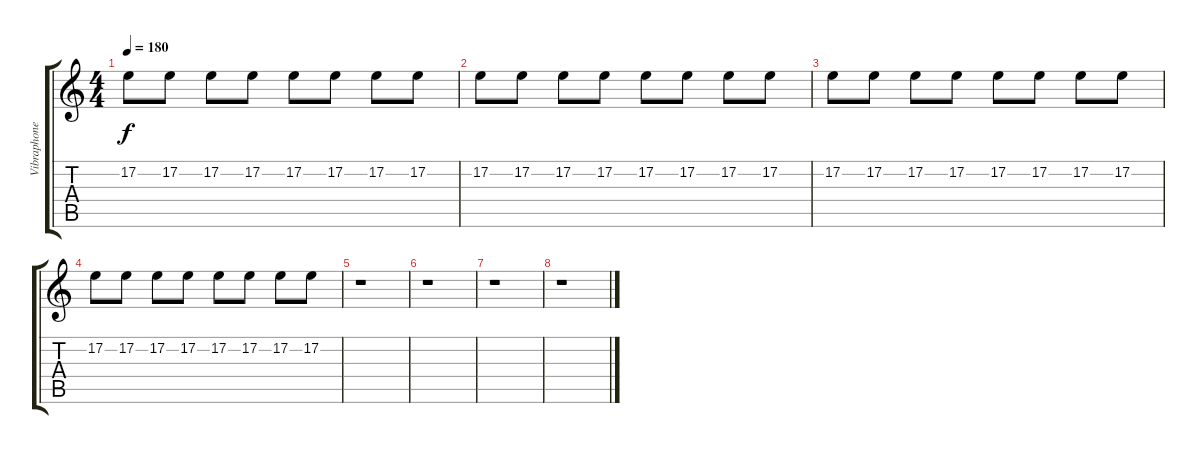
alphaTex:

\track ("Vibraphone" "Vibraphone") {instrument vibraphone}
\staff {score tabs}
\tuning (E4 B3 G3 D3 A2 E2) {hide}
\ts (4 4)
\tempo 180
\clef g2
\ks c
17.2.8{dy f} 17.2.8 17.2.8 17.2.8 17.2.8 17.2.8 17.2.8 17.2.8 |
17.2.8 17.2.8 17.2.8 17.2.8 17.2.8 17.2.8 17.2.8 17.2.8 |
17.2.8 17.2.8 17.2.8 17.2.8 17.2.8 17.2.8 17.2.8 17.2.8 |
17.2.8 17.2.8 17.2.8 17.2.8 17.2.8 17.2.8 17.2.8 17.2.8 |
r.1 |
r.1 |
r.1 |
r.1
